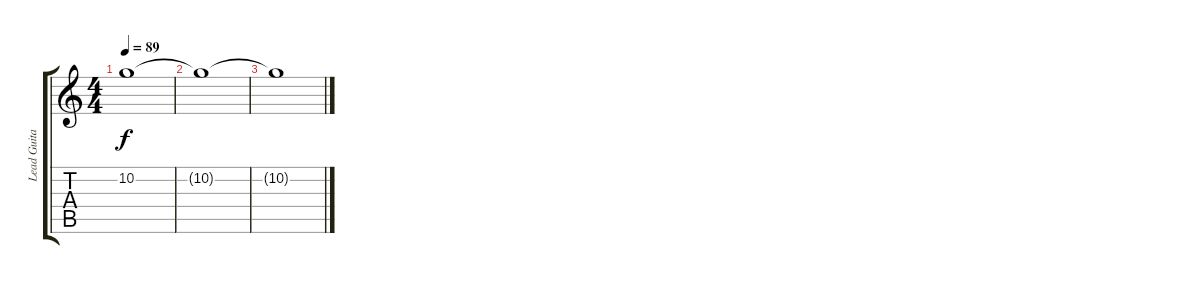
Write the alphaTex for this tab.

\track ("Lead Guitar" "Lead Guita") {instrument distortionguitar}
\staff {score tabs}
\tuning (D4 A3 F3 C3 G2 D2) {hide}
\ts (4 4)
\tempo 89
\clef g2
\ks c
10.2.1{dy f} |
10.2{t}.1{volume 2} |
10.2{t}.1
